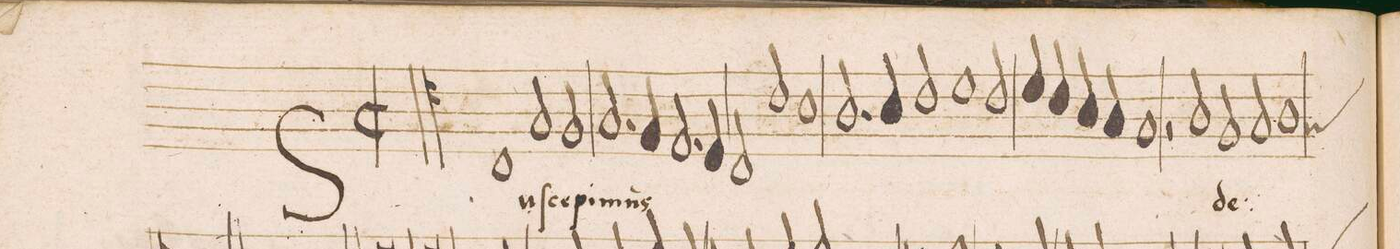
**kern	**text
*I"TENOR	*
*clefC4	*
*k[]	*
*met(C|)	*
*M2/1	*
1C	Suſ-
2G/	-ce-
2F/	-pi-
=2-	=2-
2.G/	-mus
4F/	.
2.E/	.
4D/	.
=3-	=3-
2C/	.
2c/	.
1B	.
=4-	=4-
2.A/	.
4B/	.
2c/	.
1d\	.
=5-	=5-
2c/	.
4d/	.
4c/	.
4B/	.
4A/	.
=6-	=6-
1G	.
2r	.
2A/	de-
=7-	=7-
2F/	.
2G/	.
*custos:G	*
1A	.
=8-	=8-
*-	*-
